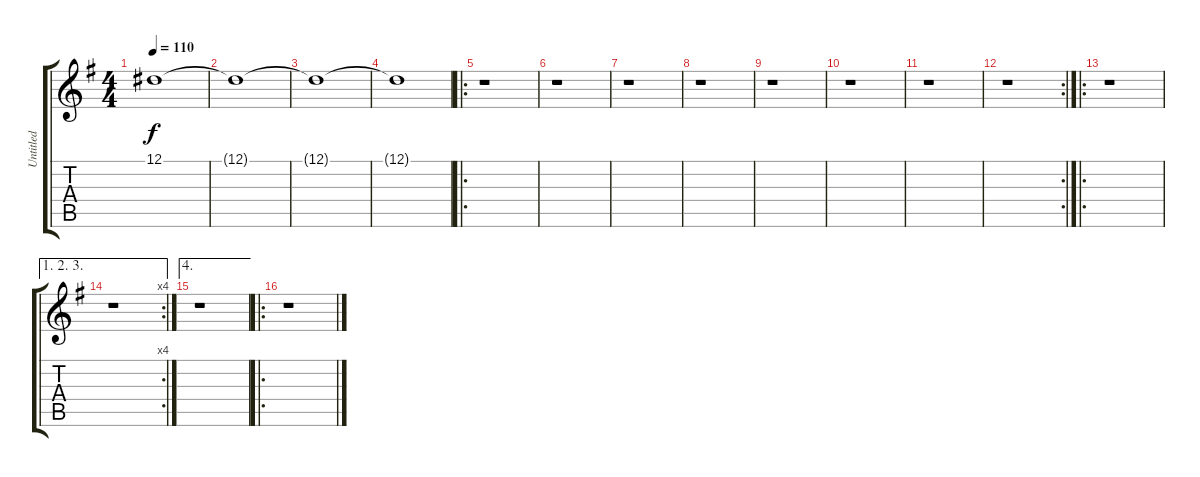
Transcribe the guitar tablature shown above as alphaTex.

\track ("Untitled" "Untitled") {instrument tremolostrings}
\staff {score tabs}
\tuning (Eb4 Bb3 Gb3 Db3 Ab2 Eb2) {hide}
\ts (4 4)
\tempo 110
\clef g2
\ks g
12.1{t}.1{dy f} |
12.1{t}.1 |
12.1{t}.1 |
12.1{t}.1 |
\ro
r.1 |
r.1 |
r.1 |
r.1 |
r.1 |
r.1 |
r.1 |
\rc 2
r.1 |
\ro
r.1 |
\ae (1 2 3)
\rc 4
r.1 |
\ae 4
r.1 |
\ro
r.1
